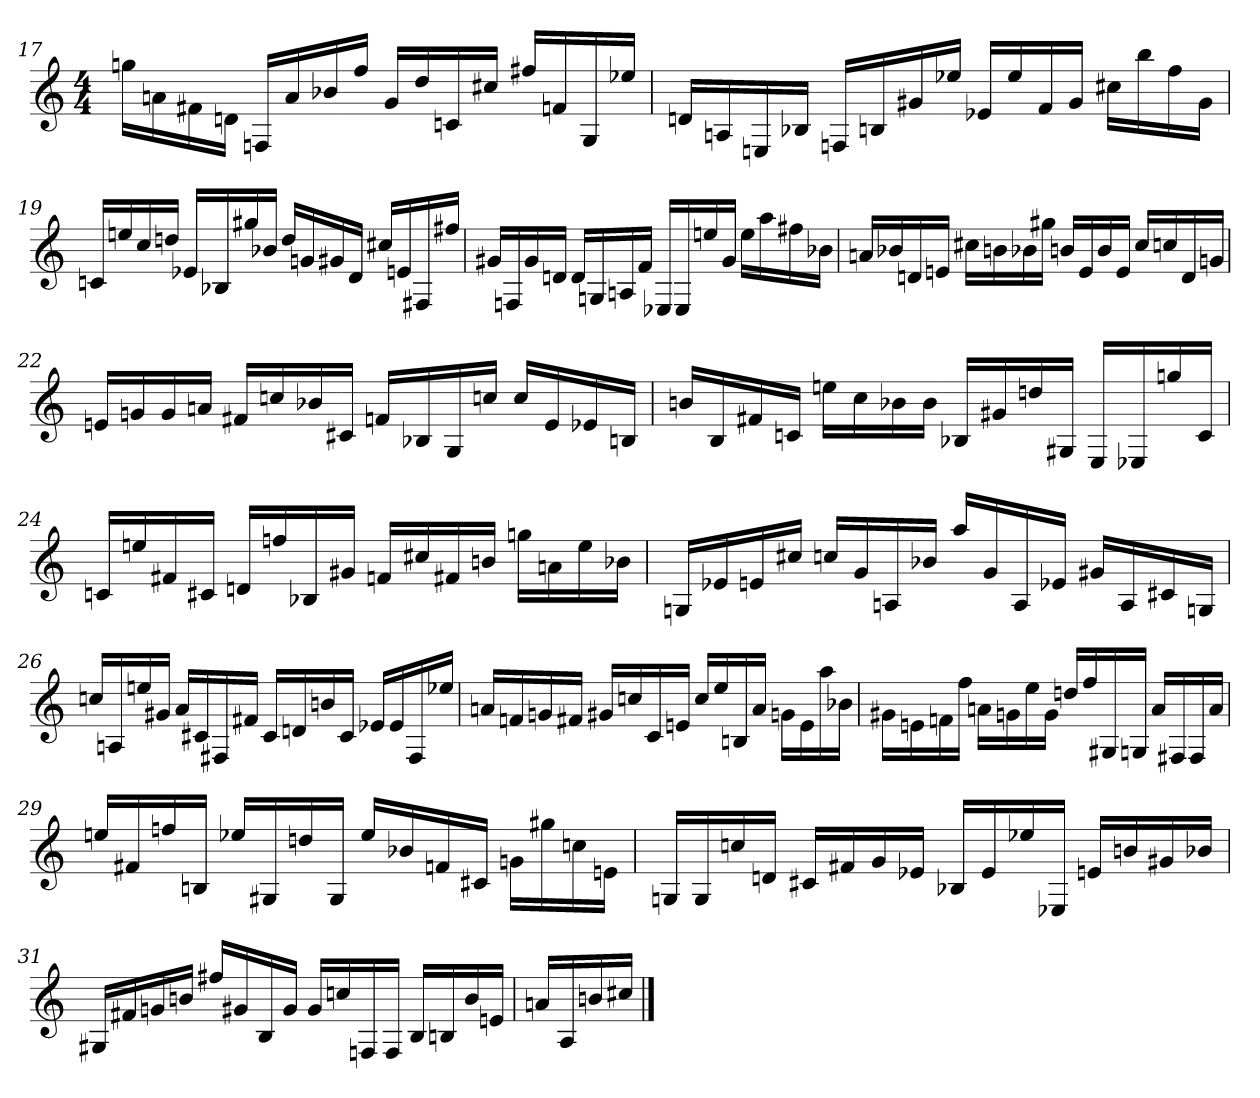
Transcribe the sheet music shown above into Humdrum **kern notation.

**kern
*part1
*staff1
!!LO:LB:g=z
*clefG2
*k[]
*M4/4
=17
16ggn\LL
16an\
16f#X\
16dn\JJ
16Fn/LL
16a/
16b-X/
16ff/JJ
16g/LL
16dd/
16cn/
16cc#X/JJ
16ff#X/LL
16fn/
16G/
16ee-X/JJ
=18
16dn/LL
16An/
16En/
16B-X/JJ
16Fn/LL
16Bn/
16g#X/
16ee-X/JJ
16e-X/LL
16ee-/
16f/
16g#/JJ
16cc#X\LL
16bb\
16ff\
16g#\JJ
!!LO:LB:g=z
=19
16cn/LL
16een/
16cc/
16ddn/JJ
16e-X/LL
16B-X/
16gg#X/
16b-X/JJ
16dd/LL
16gn/
16g#X/
16d/JJ
16cc#X/LL
16en/
16F#X/
16ff#X/JJ
=20
16g#X/LL
16Fn/
16g#/
16dn/JJ
16d/LL
16Gn/
16An/
16f/JJ
16E-X/LL
16E-/
16een/
16g#/JJ
16ee\LL
16aa\
16ff#X\
16b-X\JJ
!!LO:LB:g=z
=21
16an/LL
16b-X/
16dn/
16en/JJ
16cc#X\LL
16bn\
16b-X\
16gg#X\JJ
16bn/LL
16e/
16b/
16e/JJ
16cc#/LL
16ccn/
16d/
16gn/JJ
=22
16en/LL
16gn/
16g/
16an/JJ
16f#X/LL
16ccn/
16b-X/
16c#X/JJ
16fn/LL
16B-X/
16G/
16ccn/JJ
16cc/LL
16e/
16e-X/
16Bn/JJ
!!LO:LB:g=z
=23
16bn/LL
16B/
16f#X/
16cn/JJ
16een\LL
16cc\
16b-X\
16b-\JJ
16B-X/LL
16g#X/
16ddn/
16G#X/JJ
16E/LL
16E-X/
16ggn/
16c/JJ
=24
16cn/LL
16een/
16f#X/
16c#X/JJ
16dn/LL
16ffn/
16B-X/
16g#X/JJ
16fn/LL
16cc#X/
16f#X/
16bn/JJ
16ggn\LL
16an\
16ee\
16b-X\JJ
!!LO:PB:g=z
=25
16Gn/LL
16e-X/
16en/
16cc#X/JJ
16ccn/LL
16g/
16An/
16b-X/JJ
16aa/LL
16g/
16A/
16e-X/JJ
16g#X/LL
16A/
16c#X/
16Gn/JJ
=26
16ccn/LL
16An/
16een/
16g#X/JJ
16a/LL
16c#X/
16F#X/
16f#X/JJ
16c#/LL
16dn/
16bn/
16c#/JJ
16e-X/LL
16e-/
16F#/
16ee-X/JJ
!!LO:LB:g=z
=27
16an/LL
16fn/
16gn/
16f#X/JJ
16g#X/LL
16ccn/
16c/
16en/JJ
16cc/LL
16ee/
16Bn/
16a/JJ
16gn\LL
16e\
16aa\
16b-X\JJ
=28
16g#X\LL
16en\
16fn\
16ff\JJ
16an\LL
16gn\
16ee\
16g\JJ
16ddn/LL
16ff/
16G#X/
16Gn/JJ
16a/LL
16F#X/
16F#/
16a/JJ
!!LO:LB:g=z
=29
16een/LL
16f#X/
16ffn/
16Bn/JJ
16ee-X/LL
16G#X/
16ddn/
16G#/JJ
16ee-/LL
16b-X/
16fn/
16c#X/JJ
16gn\LL
16gg#X\
16ccn\
16en\JJ
=30
16Gn/LL
16G/
16ccn/
16dn/JJ
16c#X/LL
16f#X/
16g/
16e-X/JJ
16B-X/LL
16e-/
16ee-X/
16E-X/JJ
16en/LL
16bn/
16g#X/
16b-X/JJ
!!LO:LB:g=z
=31
16G#X/LL
16f#X/
16gn/
16bn/JJ
16ff#X/LL
16g#X/
16B/
16g#/JJ
16g#/LL
16ccn/
16Fn/
16F/JJ
16B/LL
16Bn/
16b/
16en/JJ
=32
16an/LL
16A/
16bn/
16cc#X/JJ
==
*-
